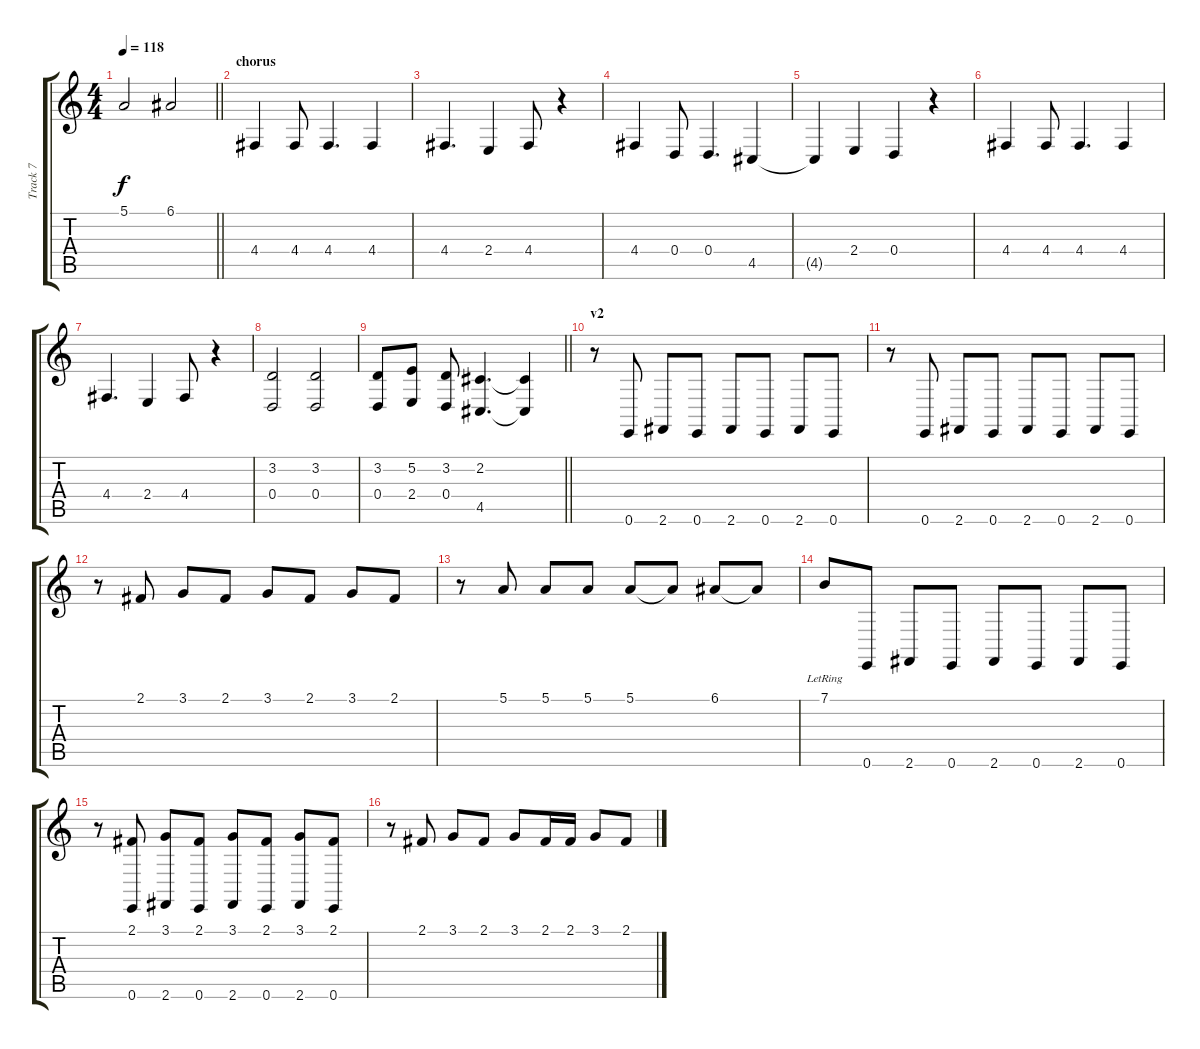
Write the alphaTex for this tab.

\track ("Track 7" "Track 7") {instrument choiraahs}
\staff {score tabs}
\tuning (E4 B3 G3 D3 A2 E2) {hide}
\ts (4 4)
\tempo 118
\clef g2
\barLineRight lightlight
\ks c
5.1.2{dy f} 6.1.2 |
\section ("" "chorus")
4.4.4 4.4.8 4.4.4{d} 4.4.4 |
4.4.4{d} 2.4.4 4.4.8 r.4 |
4.4.4 0.4.8 0.4.4{d} 4.5.4 |
4.5{t}.4 2.4.4 0.4.4 r.4 |
4.4.4 4.4.8 4.4.4{d} 4.4.4 |
4.4.4{d} 2.4.4 4.4.8 r.4 |
(3.2 0.4).2 (3.2 0.4).2 |
\barLineRight lightlight
(3.2 0.4).8 (5.2 2.4).8 (3.2 0.4).8 (2.2 4.5).4{d} (2.2{t} 4.5{t}).4 |
\section ("" "v2")
r.8 0.6.8 2.6.8 0.6.8 2.6.8 0.6.8 2.6.8 0.6.8 |
r.8 0.6.8 2.6.8 0.6.8 2.6.8 0.6.8 2.6.8 0.6.8 |
r.8 2.1.8 3.1.8 2.1.8 3.1.8 2.1.8 3.1.8 2.1.8 |
r.8 5.1.8 5.1.8 5.1.8 5.1.8 5.1{t}.8 6.1.8 6.1{t}.8 |
7.1{lr}.8 0.6.8 2.6.8 0.6.8 2.6.8 0.6.8 2.6.8 0.6.8 |
r.8 (2.1 0.6).8 (3.1 2.6).8 (2.1 0.6).8 (3.1 2.6).8 (2.1 0.6).8 (3.1 2.6).8 (2.1 0.6).8 |
r.8 2.1.8 3.1.8 2.1.8 3.1.8 2.1.16 2.1.16 3.1.8 2.1.8
